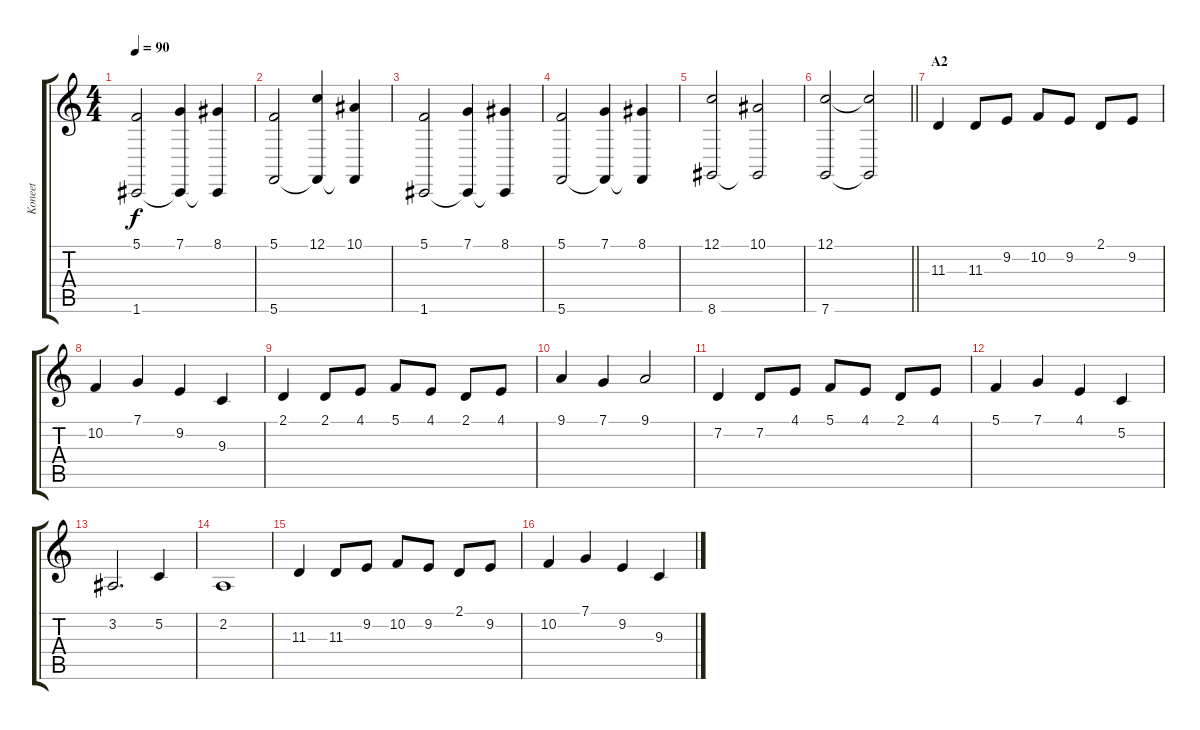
\track ("Koneet" "Koneet") {instrument stringensemble1}
\staff {score tabs}
\tuning (C4 G3 Eb3 Bb2 F2 C2) {hide}
\ts (4 4)
\tempo 90
\clef g2
\ks c
(5.1 1.6).2{dy f} (7.1 1.6{t}).4 (8.1 1.6{t}).4 |
(5.1 5.6).2 (12.1 5.6{t}).4 (10.1 5.6{t}).4 |
(5.1 1.6).2 (7.1 1.6{t}).4 (8.1 1.6{t}).4 |
(5.1 5.6).2 (7.1 5.6{t}).4 (8.1 5.6{t}).4 |
(12.1 8.6).2 (10.1 8.6{t}).2 |
\barLineRight lightlight
(12.1 7.6).2 (12.1{t} 7.6{t}).2 |
\section ("" "A2")
11.3.4 11.3.8 9.2.8 10.2.8 9.2.8 2.1.8 9.2.8 |
10.2.4 7.1.4 9.2.4 9.3.4 |
2.1.4 2.1.8 4.1.8 5.1.8 4.1.8 2.1.8 4.1.8 |
9.1.4 7.1.4 9.1.2 |
7.2.4 7.2.8 4.1.8 5.1.8 4.1.8 2.1.8 4.1.8 |
5.1.4 7.1.4 4.1.4 5.2.4 |
3.2.2{d} 5.2.4 |
2.2.1 |
11.3.4 11.3.8 9.2.8 10.2.8 9.2.8 2.1.8 9.2.8 |
10.2.4 7.1.4 9.2.4 9.3.4
